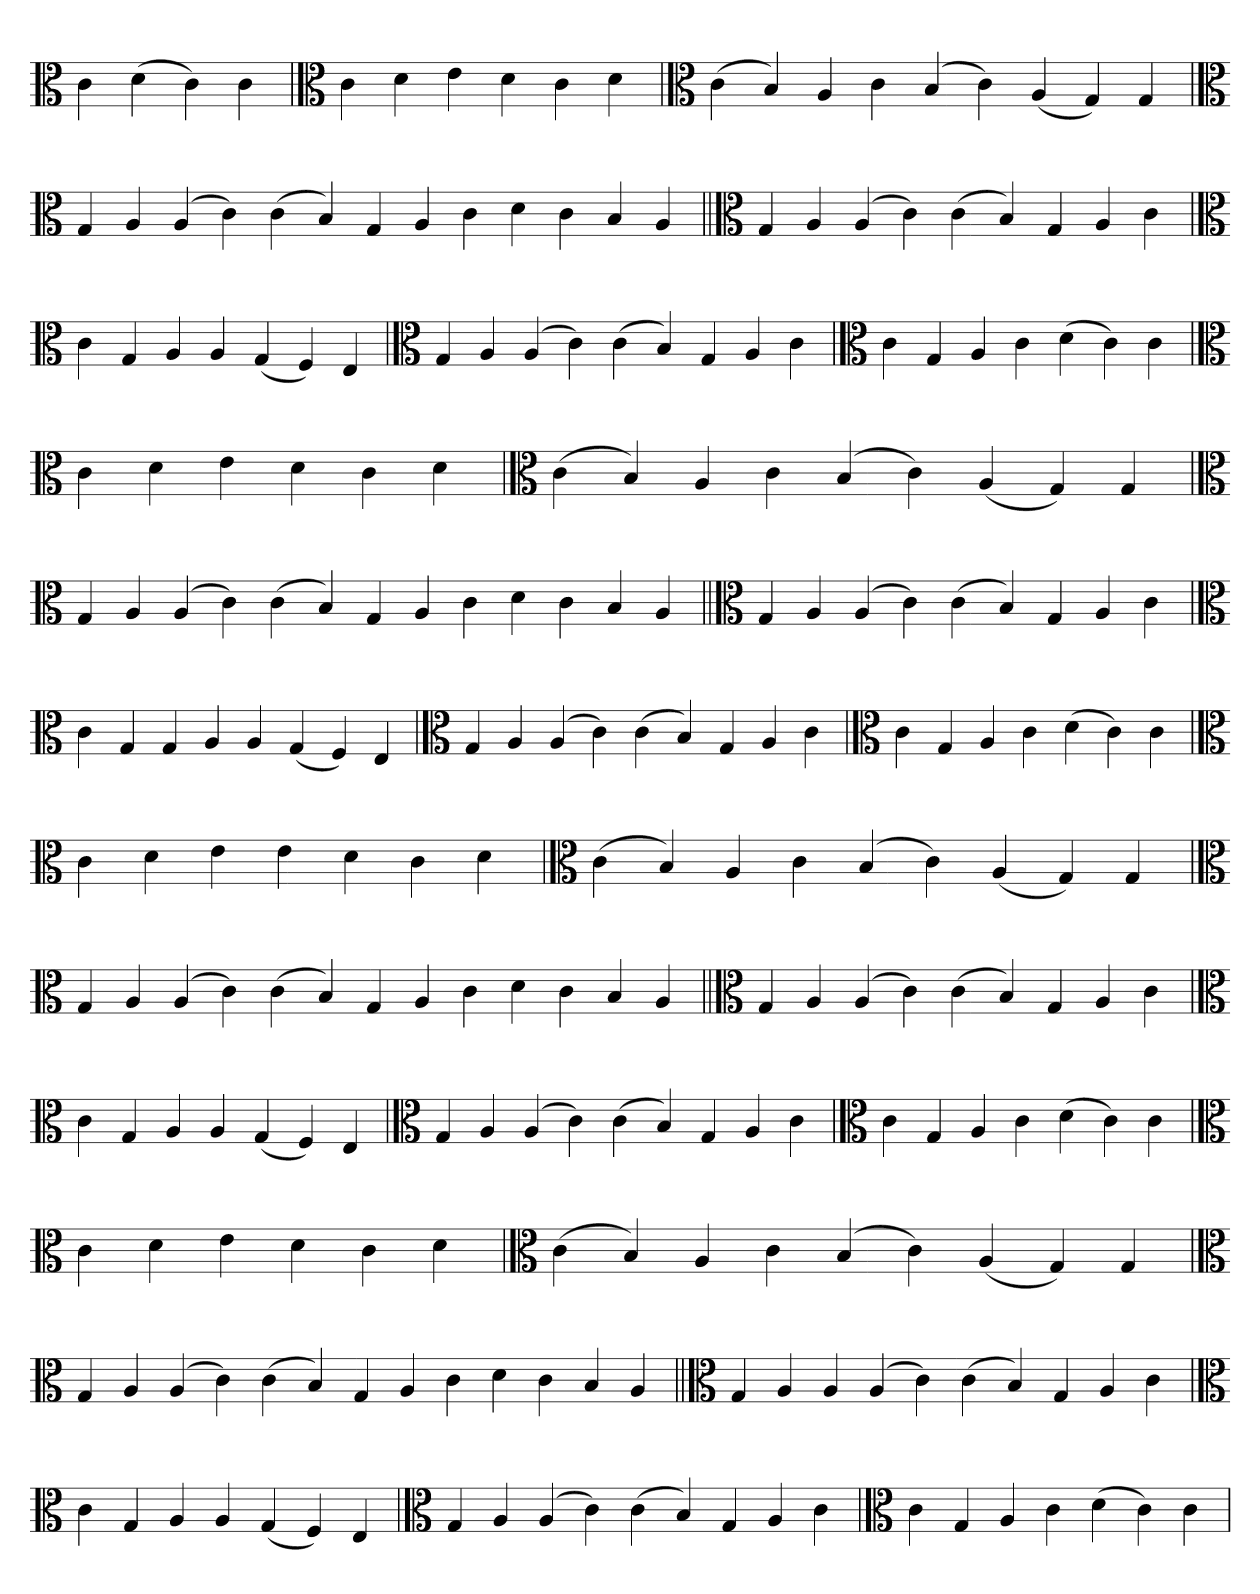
**kern
*part1
*staff1
*clefC3
=
4c
(4d
4c)
4c
=
*clefC3
4c
4d
4e
4d
4c
4d
=`
*clefC3
(4c
4B)
4A
4c
(4B
4c)
(4A
4G)
4G
='
*clefC3
4G
4A
(4A
4c)
(4c
4B)
4G
4A
4c
4d
4c
4B
4A
=||
*clefC3
4G
4A
(4A
4c)
(4c
4B)
4G
4A
4c
=`
*clefC3
4c
4G
4A
4A
(4G
4F)
4E
='
*clefC3
4G
4A
(4A
4c)
(4c
4B)
4G
4A
4c
=`
*clefC3
4c
4G
4A
4c
(4d
4c)
4c
=
*clefC3
4c
4d
4e
4d
4c
4d
=`
*clefC3
(4c
4B)
4A
4c
(4B
4c)
(4A
4G)
4G
='
*clefC3
4G
4A
(4A
4c)
(4c
4B)
4G
4A
4c
4d
4c
4B
4A
=||
*clefC3
4G
4A
(4A
4c)
(4c
4B)
4G
4A
4c
=`
*clefC3
4c
4G
4G
4A
4A
(4G
4F)
4E
='
*clefC3
4G
4A
(4A
4c)
(4c
4B)
4G
4A
4c
=`
*clefC3
4c
4G
4A
4c
(4d
4c)
4c
=
*clefC3
4c
4d
4e
4e
4d
4c
4d
=`
*clefC3
(4c
4B)
4A
4c
(4B
4c)
(4A
4G)
4G
='
*clefC3
4G
4A
(4A
4c)
(4c
4B)
4G
4A
4c
4d
4c
4B
4A
=||
*clefC3
4G
4A
(4A
4c)
(4c
4B)
4G
4A
4c
=`
*clefC3
4c
4G
4A
4A
(4G
4F)
4E
='
*clefC3
4G
4A
(4A
4c)
(4c
4B)
4G
4A
4c
=`
*clefC3
4c
4G
4A
4c
(4d
4c)
4c
=
*clefC3
4c
4d
4e
4d
4c
4d
=`
*clefC3
(4c
4B)
4A
4c
(4B
4c)
(4A
4G)
4G
='
*clefC3
4G
4A
(4A
4c)
(4c
4B)
4G
4A
4c
4d
4c
4B
4A
=||
*clefC3
4G
4A
4A
(4A
4c)
(4c
4B)
4G
4A
4c
=`
*clefC3
4c
4G
4A
4A
(4G
4F)
4E
='
*clefC3
4G
4A
(4A
4c)
(4c
4B)
4G
4A
4c
=`
*clefC3
4c
4G
4A
4c
(4d
4c)
4c
=
*-
